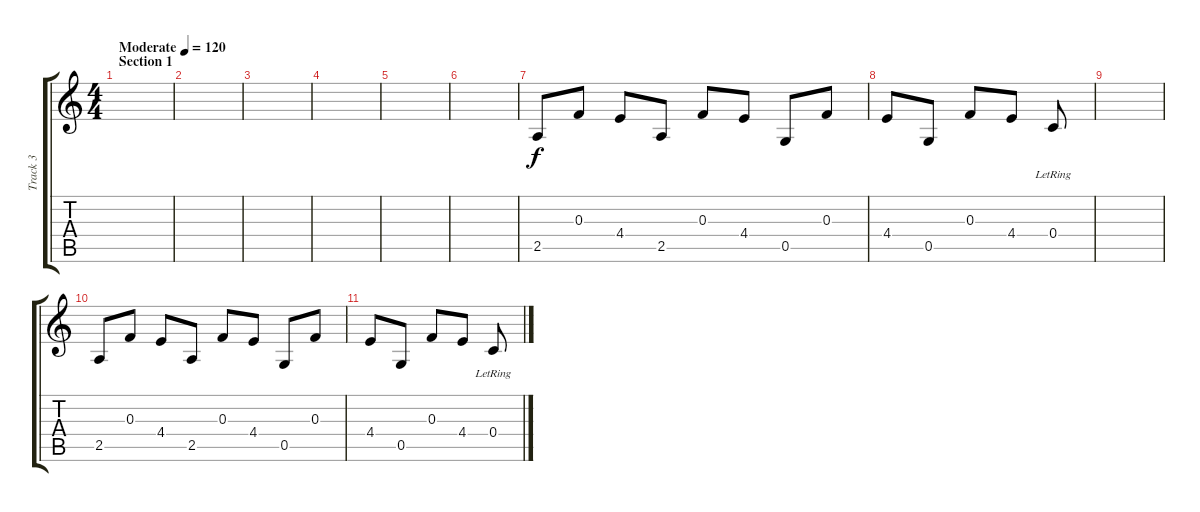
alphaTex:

\track ("Track 3" "Track 3") {instrument acousticguitarsteel}
\staff {score tabs}
\tuning (D4 A3 F3 C3 G2 C2) {hide}
\ts (4 4)
\section ("" "Section 1")
\tempo (120 "Moderate")
\clef g2
\ks c
|
|
|
|
|
|
2.5.8 0.3.8 4.4.8 2.5.8 0.3.8 4.4.8 0.5.8 0.3.8 |
4.4.8 0.5.8 0.3.8 4.4.8 0.4{lr}.8 |
|
2.5.8 0.3.8 4.4.8 2.5.8 0.3.8 4.4.8 0.5.8 0.3.8 |
4.4.8 0.5.8 0.3.8 4.4.8 0.4{lr}.8
